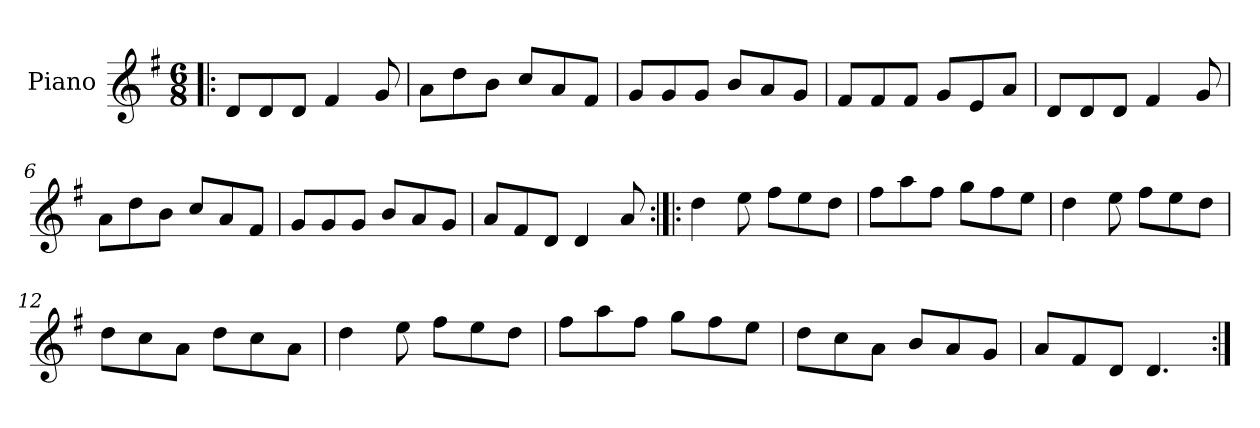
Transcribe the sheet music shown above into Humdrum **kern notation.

**kern
*part1
*staff1
*I"Piano
*I'Pno
*clefG2
*k[f#]
*D:mix
*M6/8
=1!|:
8d/L
8d/
8d/J
4f#/
8g/
=2
8a\L
8dd\
8b\J
8cc/L
8a/
8f#/J
=3
8g/L
8g/
8g/J
8b/L
8a/
8g/J
=4
8f#/L
8f#/
8f#/J
8g/L
8e/
8a/J
=5
8d/L
8d/
8d/J
4f#/
8g/
!!LO:LB:g=z
=6
8a\L
8dd\
8b\J
8cc/L
8a/
8f#/J
=7
8g/L
8g/
8g/J
8b/L
8a/
8g/J
=8
8a/L
8f#/
8d/J
4d/
8a/
=9:|!|:
4dd\
8ee\
8ff#\L
8ee\
8dd\J
=10
8ff#\L
8aa\
8ff#\J
8gg\L
8ff#\
8ee\J
=11
4dd\
8ee\
8ff#\L
8ee\
8dd\J
!!LO:LB:g=z
=12
8dd\L
8cc\
8a\J
8dd\L
8cc\
8a\J
=13
4dd\
8ee\
8ff#\L
8ee\
8dd\J
=14
8ff#\L
8aa\
8ff#\J
8gg\L
8ff#\
8ee\J
=15
8dd\L
8cc\
8a\J
8b/L
8a/
8g/J
=16
8a/L
8f#/
8d/J
4.d/
=:|!
*-
